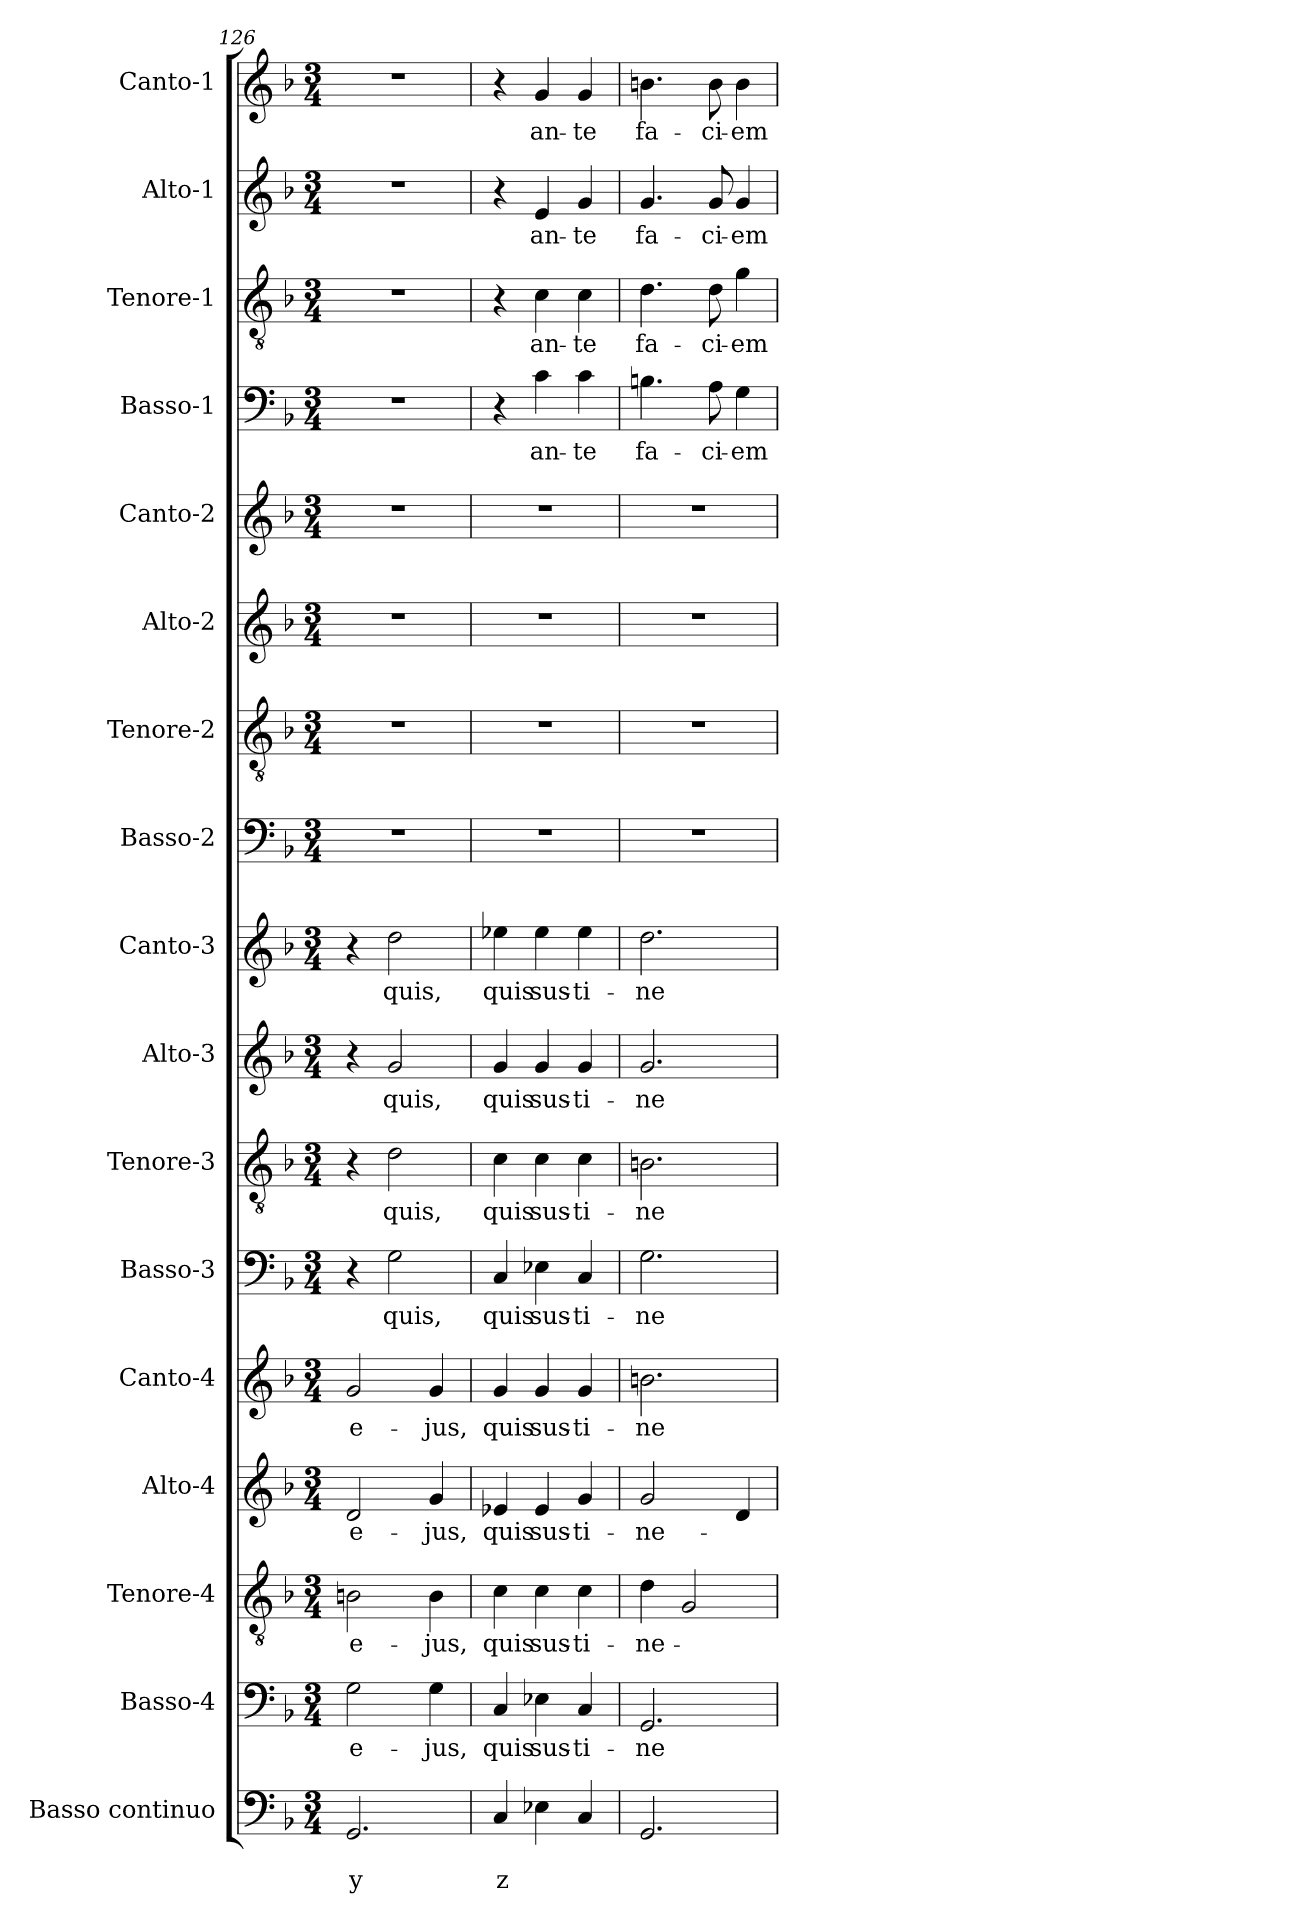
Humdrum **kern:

**kern	**text	**text	**kern	**text	**kern	**text	**kern	**text	**kern	**text	**kern	**text	**kern	**text	**kern	**text	**kern	**text	**kern	**kern	**kern	**kern	**kern	**text	**kern	**text	**kern	**text	**kern	**text
*part17	*part17	*part17	*part16	*part16	*part15	*part15	*part14	*part14	*part13	*part13	*part12	*part12	*part11	*part11	*part10	*part10	*part9	*part9	*part8	*part7	*part6	*part5	*part4	*part4	*part3	*part3	*part2	*part2	*part1	*part1
*staff17	*staff17	*staff17	*staff16	*staff16	*staff15	*staff15	*staff14	*staff14	*staff13	*staff13	*staff12	*staff12	*staff11	*staff11	*staff10	*staff10	*staff9	*staff9	*staff8	*staff7	*staff6	*staff5	*staff4	*staff4	*staff3	*staff3	*staff2	*staff2	*staff1	*staff1
*I"Basso continuo	*	*	*I"Basso-4	*	*I"Tenore-4	*	*I"Alto-4	*	*I"Canto-4	*	*I"Basso-3	*	*I"Tenore-3	*	*I"Alto-3	*	*I"Canto-3	*	*I"Basso-2	*I"Tenore-2	*I"Alto-2	*I"Canto-2	*I"Basso-1	*	*I"Tenore-1	*	*I"Alto-1	*	*I"Canto-1	*
*I'BC	*	*	*I'B4	*	*I'T4	*	*I'A4	*	*I'C4	*	*I'B3	*	*I'T3	*	*I'A3	*	*I'C3	*	*I'B2	*I'T2	*I'A2	*I'C2	*I'B1	*	*I'T1	*	*I'A1	*	*I'C1	*
*clefF4	*	*	*clefF4	*	*clefGv2	*	*clefG2	*	*clefG2	*	*clefF4	*	*clefGv2	*	*clefG2	*	*clefG2	*	*clefF4	*clefGv2	*clefG2	*clefG2	*clefF4	*	*clefGv2	*	*clefG2	*	*clefG2	*
*k[b-]	*	*	*k[b-]	*	*k[b-]	*	*k[b-]	*	*k[b-]	*	*k[b-]	*	*k[b-]	*	*k[b-]	*	*k[b-]	*	*k[b-]	*k[b-]	*k[b-]	*k[b-]	*k[b-]	*	*k[b-]	*	*k[b-]	*	*k[b-]	*
*F:	*	*	*F:	*	*F:	*	*F:	*	*F:	*	*F:	*	*F:	*	*F:	*	*F:	*	*F:	*F:	*F:	*F:	*F:	*	*F:	*	*F:	*	*F:	*
*M3/4	*	*	*M3/4	*	*M3/4	*	*M3/4	*	*M3/4	*	*M3/4	*	*M3/4	*	*M3/4	*	*M3/4	*	*M3/4	*M3/4	*M3/4	*M3/4	*M3/4	*	*M3/4	*	*M3/4	*	*M3/4	*
=126	=126	=126	=126	=126	=126	=126	=126	=126	=126	=126	=126	=126	=126	=126	=126	=126	=126	=126	=126	=126	=126	=126	=126	=126	=126	=126	=126	=126	=126	=126
!	!	!LO:LY:b	!	!	!	!	!	!	!	!	!	!	!	!	!	!	!	!	!	!	!	!	!	!	!	!	!	!	!	!
!	!	!	!	!LO:LY:b	!	!	!	!	!	!	!	!	!	!	!	!	!	!	!	!	!	!	!	!	!	!	!	!	!	!
!	!	!	!	!	!	!LO:LY:b	!	!	!	!	!	!	!	!	!	!	!	!	!	!	!	!	!	!	!	!	!	!	!	!
!	!	!	!	!	!	!	!	!LO:LY:b	!	!	!	!	!	!	!	!	!	!	!	!	!	!	!	!	!	!	!	!	!	!
!	!	!	!	!	!	!	!	!	!	!LO:LY:b	!	!	!	!	!	!	!	!	!	!	!	!	!	!	!	!	!	!	!	!
2.GG/	.	y	2G\	e-	2Bn\	e-	2d/	e-	2g/	e-	4r	.	4r	.	4r	.	4r	.	2.r	2.r	2.r	2.r	2.r	.	2.r	.	2.r	.	2.r	.
!	!	!	!	!	!	!	!	!	!	!	!	!LO:LY:b	!	!	!	!	!	!	!	!	!	!	!	!	!	!	!	!	!	!
!	!	!	!	!	!	!	!	!	!	!	!	!	!	!LO:LY:b	!	!	!	!	!	!	!	!	!	!	!	!	!	!	!	!
!	!	!	!	!	!	!	!	!	!	!	!	!	!	!	!	!LO:LY:b	!	!	!	!	!	!	!	!	!	!	!	!	!	!
!	!	!	!	!	!	!	!	!	!	!	!	!	!	!	!	!	!	!LO:LY:b	!	!	!	!	!	!	!	!	!	!	!	!
.	.	.	.	.	.	.	.	.	.	.	2G\	quis,	2d\	quis,	2g/	quis,	2dd\	quis,	.	.	.	.	.	.	.	.	.	.	.	.
!	!	!	!	!LO:LY:b	!	!	!	!	!	!	!	!	!	!	!	!	!	!	!	!	!	!	!	!	!	!	!	!	!	!
!	!	!	!	!	!	!LO:LY:b	!	!	!	!	!	!	!	!	!	!	!	!	!	!	!	!	!	!	!	!	!	!	!	!
!	!	!	!	!	!	!	!	!LO:LY:b	!	!	!	!	!	!	!	!	!	!	!	!	!	!	!	!	!	!	!	!	!	!
!	!	!	!	!	!	!	!	!	!	!LO:LY:b	!	!	!	!	!	!	!	!	!	!	!	!	!	!	!	!	!	!	!	!
.	.	.	4G\	-jus,	4B\	-jus,	4g/	-jus,	4g/	-jus,	.	.	.	.	.	.	.	.	.	.	.	.	.	.	.	.	.	.	.	.
!!LO:PB:g=z
=127	=127	=127	=127	=127	=127	=127	=127	=127	=127	=127	=127	=127	=127	=127	=127	=127	=127	=127	=127	=127	=127	=127	=127	=127	=127	=127	=127	=127	=127	=127
!	!	!LO:LY:b	!	!	!	!	!	!	!	!	!	!	!	!	!	!	!	!	!	!	!	!	!	!	!	!	!	!	!	!
!	!	!	!	!LO:LY:b	!	!	!	!	!	!	!	!	!	!	!	!	!	!	!	!	!	!	!	!	!	!	!	!	!	!
!	!	!	!	!	!	!LO:LY:b	!	!	!	!	!	!	!	!	!	!	!	!	!	!	!	!	!	!	!	!	!	!	!	!
!	!	!	!	!	!	!	!	!LO:LY:b	!	!	!	!	!	!	!	!	!	!	!	!	!	!	!	!	!	!	!	!	!	!
!	!	!	!	!	!	!	!	!	!	!LO:LY:b	!	!	!	!	!	!	!	!	!	!	!	!	!	!	!	!	!	!	!	!
!	!	!	!	!	!	!	!	!	!	!	!	!LO:LY:b	!	!	!	!	!	!	!	!	!	!	!	!	!	!	!	!	!	!
!	!	!	!	!	!	!	!	!	!	!	!	!	!	!LO:LY:b	!	!	!	!	!	!	!	!	!	!	!	!	!	!	!	!
!	!	!	!	!	!	!	!	!	!	!	!	!	!	!	!	!LO:LY:b	!	!	!	!	!	!	!	!	!	!	!	!	!	!
!	!	!	!	!	!	!	!	!	!	!	!	!	!	!	!	!	!	!LO:LY:b	!	!	!	!	!	!	!	!	!	!	!	!
4C/	.	z	4C/	quis	4c\	quis	4e-X/	quis	4g/	quis	4C/	quis	4c\	quis	4g/	quis	4ee-X\	quis	2.r	2.r	2.r	2.r	4r	.	4r	.	4r	.	4r	.
!	!	!	!	!LO:LY:b	!	!	!	!	!	!	!	!	!	!	!	!	!	!	!	!	!	!	!	!	!	!	!	!	!	!
!	!	!	!	!	!	!LO:LY:b	!	!	!	!	!	!	!	!	!	!	!	!	!	!	!	!	!	!	!	!	!	!	!	!
!	!	!	!	!	!	!	!	!LO:LY:b	!	!	!	!	!	!	!	!	!	!	!	!	!	!	!	!	!	!	!	!	!	!
!	!	!	!	!	!	!	!	!	!	!LO:LY:b	!	!	!	!	!	!	!	!	!	!	!	!	!	!	!	!	!	!	!	!
!	!	!	!	!	!	!	!	!	!	!	!	!LO:LY:b	!	!	!	!	!	!	!	!	!	!	!	!	!	!	!	!	!	!
!	!	!	!	!	!	!	!	!	!	!	!	!	!	!LO:LY:b	!	!	!	!	!	!	!	!	!	!	!	!	!	!	!	!
!	!	!	!	!	!	!	!	!	!	!	!	!	!	!	!	!LO:LY:b	!	!	!	!	!	!	!	!	!	!	!	!	!	!
!	!	!	!	!	!	!	!	!	!	!	!	!	!	!	!	!	!	!LO:LY:b	!	!	!	!	!	!	!	!	!	!	!	!
!	!	!	!	!	!	!	!	!	!	!	!	!	!	!	!	!	!	!	!	!	!	!	!	!LO:LY:b	!	!	!	!	!	!
!	!	!	!	!	!	!	!	!	!	!	!	!	!	!	!	!	!	!	!	!	!	!	!	!	!	!LO:LY:b	!	!	!	!
!	!	!	!	!	!	!	!	!	!	!	!	!	!	!	!	!	!	!	!	!	!	!	!	!	!	!	!	!LO:LY:b	!	!
!	!	!	!	!	!	!	!	!	!	!	!	!	!	!	!	!	!	!	!	!	!	!	!	!	!	!	!	!	!	!LO:LY:b
4E-X\	.	.	4E-X\	sus-	4c\	sus-	4e-/	sus-	4g/	sus-	4E-X\	sus-	4c\	sus-	4g/	sus-	4ee-\	sus-	.	.	.	.	4c\	an-	4c\	an-	4e/	an-	4g/	an-
!	!	!	!	!LO:LY:b	!	!	!	!	!	!	!	!	!	!	!	!	!	!	!	!	!	!	!	!	!	!	!	!	!	!
!	!	!	!	!	!	!LO:LY:b	!	!	!	!	!	!	!	!	!	!	!	!	!	!	!	!	!	!	!	!	!	!	!	!
!	!	!	!	!	!	!	!	!LO:LY:b	!	!	!	!	!	!	!	!	!	!	!	!	!	!	!	!	!	!	!	!	!	!
!	!	!	!	!	!	!	!	!	!	!LO:LY:b	!	!	!	!	!	!	!	!	!	!	!	!	!	!	!	!	!	!	!	!
!	!	!	!	!	!	!	!	!	!	!	!	!LO:LY:b	!	!	!	!	!	!	!	!	!	!	!	!	!	!	!	!	!	!
!	!	!	!	!	!	!	!	!	!	!	!	!	!	!LO:LY:b	!	!	!	!	!	!	!	!	!	!	!	!	!	!	!	!
!	!	!	!	!	!	!	!	!	!	!	!	!	!	!	!	!LO:LY:b	!	!	!	!	!	!	!	!	!	!	!	!	!	!
!	!	!	!	!	!	!	!	!	!	!	!	!	!	!	!	!	!	!LO:LY:b	!	!	!	!	!	!	!	!	!	!	!	!
!	!	!	!	!	!	!	!	!	!	!	!	!	!	!	!	!	!	!	!	!	!	!	!	!LO:LY:b	!	!	!	!	!	!
!	!	!	!	!	!	!	!	!	!	!	!	!	!	!	!	!	!	!	!	!	!	!	!	!	!	!LO:LY:b	!	!	!	!
!	!	!	!	!	!	!	!	!	!	!	!	!	!	!	!	!	!	!	!	!	!	!	!	!	!	!	!	!LO:LY:b	!	!
!	!	!	!	!	!	!	!	!	!	!	!	!	!	!	!	!	!	!	!	!	!	!	!	!	!	!	!	!	!	!LO:LY:b
4C/	.	.	4C/	-ti-	4c\	-ti-	4g/	-ti-	4g/	-ti-	4C/	-ti-	4c\	-ti-	4g/	-ti-	4ee-\	-ti-	.	.	.	.	4c\	-te	4c\	-te	4g/	-te	4g/	-te
=128	=128	=128	=128	=128	=128	=128	=128	=128	=128	=128	=128	=128	=128	=128	=128	=128	=128	=128	=128	=128	=128	=128	=128	=128	=128	=128	=128	=128	=128	=128
!	!	!	!	!LO:LY:b	!	!	!	!	!	!	!	!	!	!	!	!	!	!	!	!	!	!	!	!	!	!	!	!	!	!
!	!	!	!	!	!	!LO:LY:b	!	!	!	!	!	!	!	!	!	!	!	!	!	!	!	!	!	!	!	!	!	!	!	!
!	!	!	!	!	!	!	!	!LO:LY:b	!	!	!	!	!	!	!	!	!	!	!	!	!	!	!	!	!	!	!	!	!	!
!	!	!	!	!	!	!	!	!	!	!LO:LY:b	!	!	!	!	!	!	!	!	!	!	!	!	!	!	!	!	!	!	!	!
!	!	!	!	!	!	!	!	!	!	!	!	!LO:LY:b	!	!	!	!	!	!	!	!	!	!	!	!	!	!	!	!	!	!
!	!	!	!	!	!	!	!	!	!	!	!	!	!	!LO:LY:b	!	!	!	!	!	!	!	!	!	!	!	!	!	!	!	!
!	!	!	!	!	!	!	!	!	!	!	!	!	!	!	!	!LO:LY:b	!	!	!	!	!	!	!	!	!	!	!	!	!	!
!	!	!	!	!	!	!	!	!	!	!	!	!	!	!	!	!	!	!LO:LY:b	!	!	!	!	!	!	!	!	!	!	!	!
!	!	!	!	!	!	!	!	!	!	!	!	!	!	!	!	!	!	!	!	!	!	!	!	!LO:LY:b	!	!	!	!	!	!
!	!	!	!	!	!	!	!	!	!	!	!	!	!	!	!	!	!	!	!	!	!	!	!	!	!	!LO:LY:b	!	!	!	!
!	!	!	!	!	!	!	!	!	!	!	!	!	!	!	!	!	!	!	!	!	!	!	!	!	!	!	!	!LO:LY:b	!	!
!	!	!	!	!	!	!	!	!	!	!	!	!	!	!	!	!	!	!	!	!	!	!	!	!	!	!	!	!	!	!LO:LY:b
2.GG/	.	.	2.GG/	-ne-	4d\	-ne-	2g/	-ne-	2.bn\	-ne-	2.G\	-ne-	2.Bn\	-ne-	2.g/	-ne-	2.dd\	-ne-	2.r	2.r	2.r	2.r	4.Bn\	fa-	4.d\	fa-	4.g/	fa-	4.bn\	fa-
.	.	.	.	.	2G/	.	.	.	.	.	.	.	.	.	.	.	.	.	.	.	.	.	.	.	.	.	.	.	.	.
!	!	!	!	!	!	!	!	!	!	!	!	!	!	!	!	!	!	!	!	!	!	!	!	!LO:LY:b	!	!	!	!	!	!
!	!	!	!	!	!	!	!	!	!	!	!	!	!	!	!	!	!	!	!	!	!	!	!	!	!	!LO:LY:b	!	!	!	!
!	!	!	!	!	!	!	!	!	!	!	!	!	!	!	!	!	!	!	!	!	!	!	!	!	!	!	!	!LO:LY:b	!	!
!	!	!	!	!	!	!	!	!	!	!	!	!	!	!	!	!	!	!	!	!	!	!	!	!	!	!	!	!	!	!LO:LY:b
.	.	.	.	.	.	.	.	.	.	.	.	.	.	.	.	.	.	.	.	.	.	.	8A\	-ci-	8d\	-ci-	8g/	-ci-	8b\	-ci-
!	!	!	!	!	!	!	!	!	!	!	!	!	!	!	!	!	!	!	!	!	!	!	!	!LO:LY:b	!	!	!	!	!	!
!	!	!	!	!	!	!	!	!	!	!	!	!	!	!	!	!	!	!	!	!	!	!	!	!	!	!LO:LY:b	!	!	!	!
!	!	!	!	!	!	!	!	!	!	!	!	!	!	!	!	!	!	!	!	!	!	!	!	!	!	!	!	!LO:LY:b	!	!
!	!	!	!	!	!	!	!	!	!	!	!	!	!	!	!	!	!	!	!	!	!	!	!	!	!	!	!	!	!	!LO:LY:b
.	.	.	.	.	.	.	4d/	.	.	.	.	.	.	.	.	.	.	.	.	.	.	.	4G\	-em	4g\	-em	4g/	-em	4b\	-em
=	=	=	=	=	=	=	=	=	=	=	=	=	=	=	=	=	=	=	=	=	=	=	=	=	=	=	=	=	=	=
*-	*-	*-	*-	*-	*-	*-	*-	*-	*-	*-	*-	*-	*-	*-	*-	*-	*-	*-	*-	*-	*-	*-	*-	*-	*-	*-	*-	*-	*-	*-
